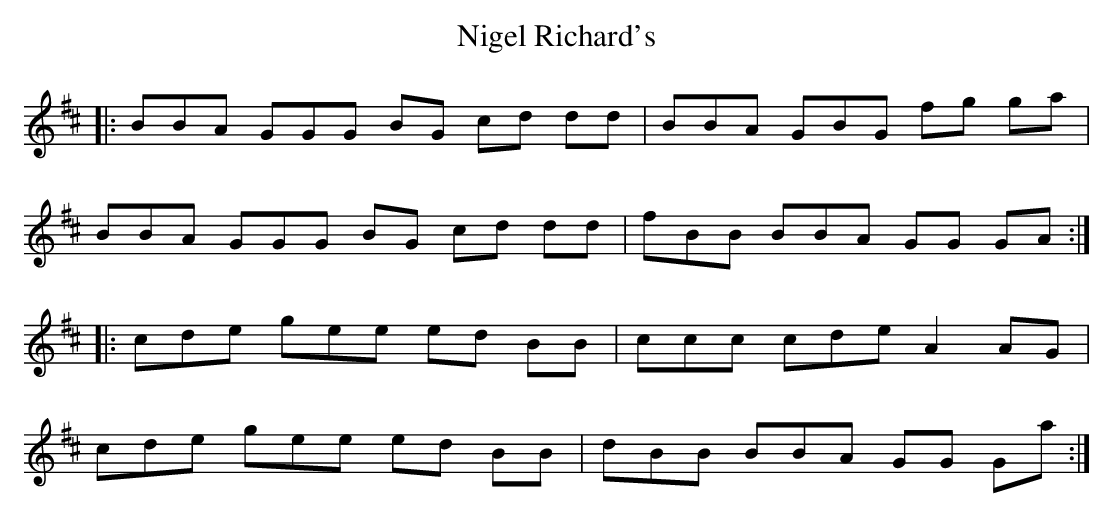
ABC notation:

X:1
T: Nigel Richard's
M: 6/8
L: 1/8
K: Dmaj
[M:none]
|:BBA GGG BG cd dd|BBA GBG fg ga|
BBA GGG BG cd dd|fBB BBA GG GA:|
|:cde gee ed BB|ccc cde A2 AG|
cde gee ed BB|dBB BBA GG Ga:|
